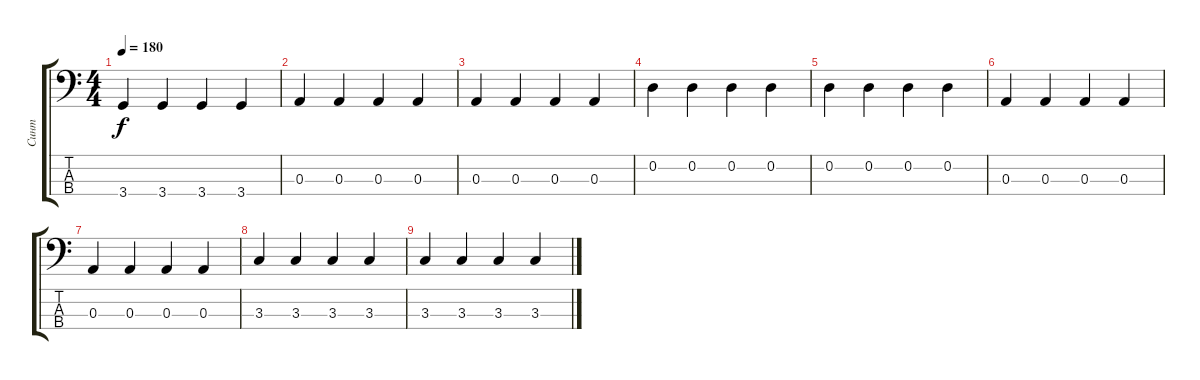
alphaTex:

\track ("Синт" "Синт") {instrument electricbassfinger}
\staff {score tabs}
\tuning (G2 D2 A1 E1) {hide}
\ts (4 4)
\tempo 180
\clef f4
\ks c
3.4.4{dy f} 3.4.4 3.4.4 3.4.4 |
0.3.4 0.3.4 0.3.4 0.3.4 |
0.3.4 0.3.4 0.3.4 0.3.4 |
0.2.4 0.2.4 0.2.4 0.2.4 |
0.2.4 0.2.4 0.2.4 0.2.4 |
0.3.4 0.3.4 0.3.4 0.3.4 |
0.3.4 0.3.4 0.3.4 0.3.4 |
3.3.4 3.3.4 3.3.4 3.3.4 |
3.3.4 3.3.4 3.3.4 3.3.4
